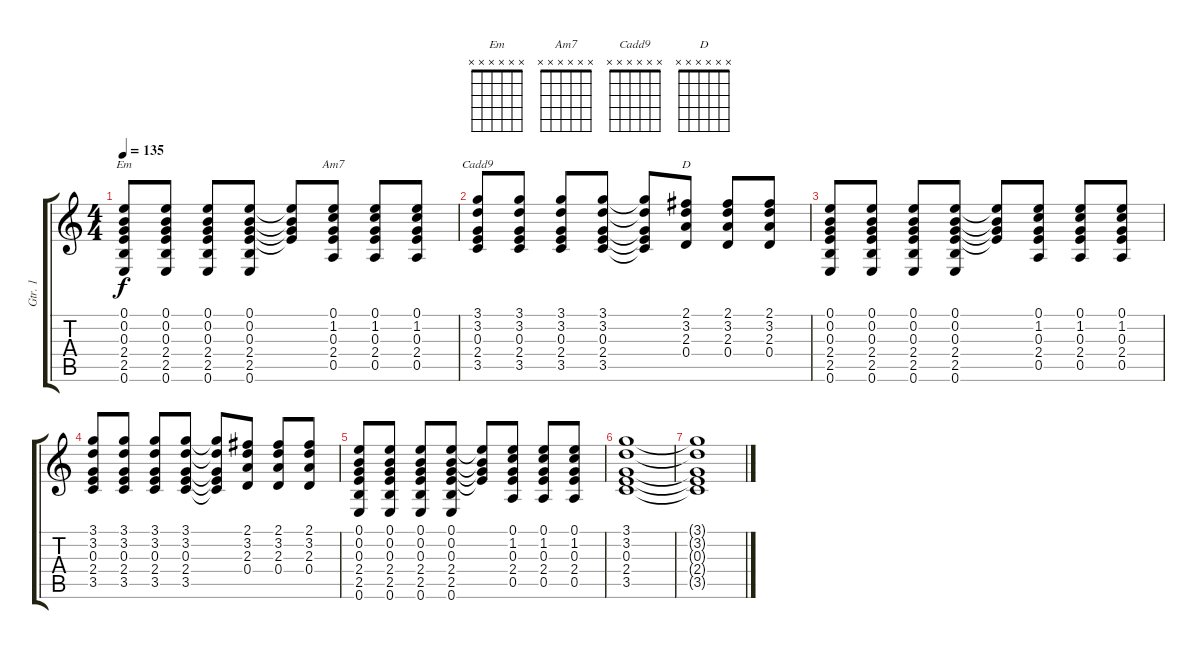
\track ("Gtr. 1" "Gtr. 1") {instrument acousticguitarsteel}
\staff {score tabs}
\tuning (E4 B3 G3 D3 A2 E2) {hide}
\chord ("Em" x x x x x x)
\chord ("Am7" x x x x x x)
\chord ("Cadd9" x x x x x x)
\chord ("D" x x x x x x)
\ts (4 4)
\tempo 135
\clef g2
\ks c
(0.1 0.2 0.3 2.4 2.5 0.6).8{ch "Em" dy f} (0.1 0.2 0.3 2.4 2.5 0.6).8 (0.1 0.2 0.3 2.4 2.5 0.6).8 (0.1 0.2 0.3 2.4 2.5 0.6).8 (0.1{t} 0.2{t} 0.3{t} 2.4{t}).8 (0.1 1.2 0.3 2.4 0.5).8{ch "Am7"} (0.1 1.2 0.3 2.4 0.5).8 (0.1 1.2 0.3 2.4 0.5).8 |
(3.1 3.2 0.3 2.4 3.5).8{ch "Cadd9"} (3.1 3.2 0.3 2.4 3.5).8 (3.1 3.2 0.3 2.4 3.5).8 (3.1 3.2 0.3 2.4 3.5).8 (3.1{t} 3.2{t} 0.3{t} 2.4{t} 3.5{t}).8 (2.1 3.2 2.3 0.4).8{ch "D"} (2.1 3.2 2.3 0.4).8 (2.1 3.2 2.3 0.4).8 |
(0.1 0.2 0.3 2.4 2.5 0.6).8 (0.1 0.2 0.3 2.4 2.5 0.6).8 (0.1 0.2 0.3 2.4 2.5 0.6).8 (0.1 0.2 0.3 2.4 2.5 0.6).8 (0.1{t} 0.2{t} 0.3{t} 2.4{t}).8 (0.1 1.2 0.3 2.4 0.5).8 (0.1 1.2 0.3 2.4 0.5).8 (0.1 1.2 0.3 2.4 0.5).8 |
(3.1 3.2 0.3 2.4 3.5).8 (3.1 3.2 0.3 2.4 3.5).8 (3.1 3.2 0.3 2.4 3.5).8 (3.1 3.2 0.3 2.4 3.5).8 (3.1{t} 3.2{t} 0.3{t} 2.4{t} 3.5{t}).8 (2.1 3.2 2.3 0.4).8 (2.1 3.2 2.3 0.4).8 (2.1 3.2 2.3 0.4).8 |
(0.1 0.2 0.3 2.4 2.5 0.6).8 (0.1 0.2 0.3 2.4 2.5 0.6).8 (0.1 0.2 0.3 2.4 2.5 0.6).8 (0.1 0.2 0.3 2.4 2.5 0.6).8 (0.1{t} 0.2{t} 0.3{t} 2.4{t}).8 (0.1 1.2 0.3 2.4 0.5).8 (0.1 1.2 0.3 2.4 0.5).8 (0.1 1.2 0.3 2.4 0.5).8 |
(3.1 3.2 0.3 2.4 3.5).1 |
(3.1{t} 3.2{t} 0.3{t} 2.4{t} 3.5{t}).1
